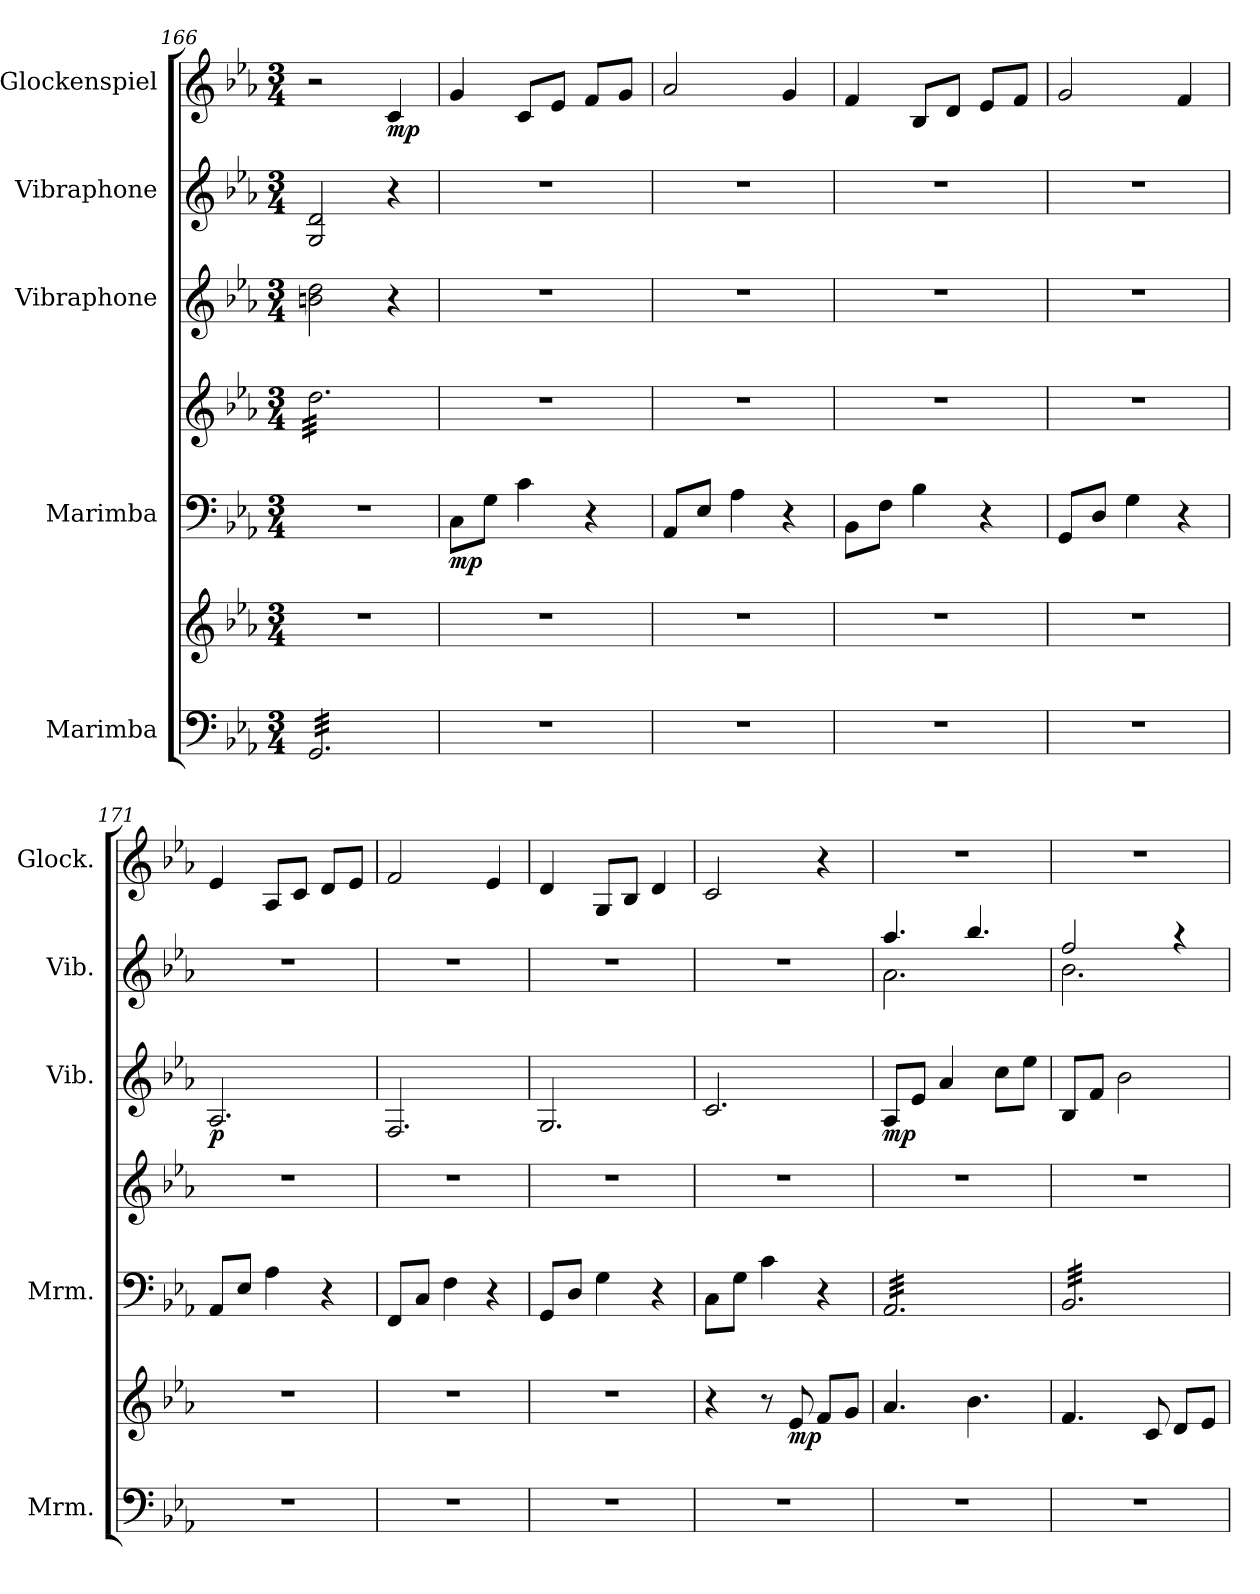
**kern	**kern	**dynam	**kern	**kern	**dynam	**kern	**dynam	**kern	**kern	**dynam
*part5	*part5	*part5	*part4	*part4	*part4	*part3	*part3	*part2	*part1	*part1
*staff7	*staff6	*staff6/7	*staff5	*staff4	*staff4/5	*staff3	*staff3	*staff2	*staff1	*staff1
*I"Marimba	*	*	*I"Marimba	*	*	*I"Vibraphone	*	*I"Vibraphone	*I"Glockenspiel	*
*I'Mrm.	*	*	*I'Mrm.	*	*	*I'Vib.	*	*I'Vib.	*I'Glock.	*
*clefF4	*clefG2	*	*clefF4	*clefG2	*	*clefG2	*	*clefG2	*clefG2	*
*	*	*	*	*	*	*	*	*	*ITrd-14c-24	*
*k[b-e-a-]	*k[b-e-a-]	*	*k[b-e-a-]	*k[b-e-a-]	*	*k[b-e-a-]	*	*k[b-e-a-]	*k[b-e-a-]	*
*M3/4	*M3/4	*	*M3/4	*M3/4	*	*M3/4	*	*M3/4	*M3/4	*
=166	=166	=166	=166	=166	=166	=166	=166	=166	=166	=166
*tremolo	*	*	*	*	*	*	*	*	*	*
*	*	*	*	*tremolo	*	*	*	*	*	*
32GG/LLL	2.r	.	2.r	32dd\LLL	.	2bn\ 2dd\	.	2G/ 2d/	2r	.
32GG/	.	.	.	32dd\	.	.	.	.	.	.
32GG/	.	.	.	32dd\	.	.	.	.	.	.
32GG/	.	.	.	32dd\	.	.	.	.	.	.
32GG/	.	.	.	32dd\	.	.	.	.	.	.
32GG/	.	.	.	32dd\	.	.	.	.	.	.
32GG/	.	.	.	32dd\	.	.	.	.	.	.
32GG/	.	.	.	32dd\	.	.	.	.	.	.
32GG/	.	.	.	32dd\	.	.	.	.	.	.
32GG/	.	.	.	32dd\	.	.	.	.	.	.
32GG/	.	.	.	32dd\	.	.	.	.	.	.
32GG/	.	.	.	32dd\	.	.	.	.	.	.
32GG/	.	.	.	32dd\	.	.	.	.	.	.
32GG/	.	.	.	32dd\	.	.	.	.	.	.
32GG/	.	.	.	32dd\	.	.	.	.	.	.
32GG/	.	.	.	32dd\	.	.	.	.	.	.
!	!	!	!	!	!	!	!	!	!	!LO:DY:b
32GG/	.	.	.	32dd\	.	4r	.	4r	4ccc/	mp
32GG/	.	.	.	32dd\	.	.	.	.	.	.
32GG/	.	.	.	32dd\	.	.	.	.	.	.
32GG/	.	.	.	32dd\	.	.	.	.	.	.
32GG/	.	.	.	32dd\	.	.	.	.	.	.
32GG/	.	.	.	32dd\	.	.	.	.	.	.
32GG/	.	.	.	32dd\	.	.	.	.	.	.
32GG/JJJ	.	.	.	32dd\JJJ	.	.	.	.	.	.
*	*	*	*	*Xtremolo	*	*	*	*	*	*
*Xtremolo	*	*	*	*	*	*	*	*	*	*
=167	=167	=167	=167	=167	=167	=167	=167	=167	=167	=167
!	!	!	!	!	!LO:DY:b=2	!	!	!	!	!
2.r	2.r	.	8C\L	2.r	mp	2.r	.	2.r	4ggg/	.
.	.	.	8G\J	.	.	.	.	.	.	.
.	.	.	4c\	.	.	.	.	.	8ccc/L	.
.	.	.	.	.	.	.	.	.	8eee-/J	.
.	.	.	4r	.	.	.	.	.	8fff/L	.
.	.	.	.	.	.	.	.	.	8ggg/J	.
=168	=168	=168	=168	=168	=168	=168	=168	=168	=168	=168
2.r	2.r	.	8AA-/L	2.r	.	2.r	.	2.r	2aaa-/	.
.	.	.	8E-/J	.	.	.	.	.	.	.
.	.	.	4A-\	.	.	.	.	.	.	.
.	.	.	4r	.	.	.	.	.	4ggg/	.
!!LO:PB:g=z
=169	=169	=169	=169	=169	=169	=169	=169	=169	=169	=169
2.r	2.r	.	8BB-\L	2.r	.	2.r	.	2.r	4fff/	.
.	.	.	8F\J	.	.	.	.	.	.	.
.	.	.	4B-\	.	.	.	.	.	8bb-/L	.
.	.	.	.	.	.	.	.	.	8ddd/J	.
.	.	.	4r	.	.	.	.	.	8eee-/L	.
.	.	.	.	.	.	.	.	.	8fff/J	.
=170	=170	=170	=170	=170	=170	=170	=170	=170	=170	=170
2.r	2.r	.	8GG/L	2.r	.	2.r	.	2.r	2ggg/	.
.	.	.	8D/J	.	.	.	.	.	.	.
.	.	.	4G\	.	.	.	.	.	.	.
.	.	.	4r	.	.	.	.	.	4fff/	.
=171	=171	=171	=171	=171	=171	=171	=171	=171	=171	=171
!	!	!	!	!	!	!	!LO:DY:b	!	!	!
2.r	2.r	.	8AA-/L	2.r	.	2.A-/	p	2.r	4eee-/	.
.	.	.	8E-/J	.	.	.	.	.	.	.
.	.	.	4A-\	.	.	.	.	.	8aa-/L	.
.	.	.	.	.	.	.	.	.	8ccc/J	.
.	.	.	4r	.	.	.	.	.	8ddd/L	.
.	.	.	.	.	.	.	.	.	8eee-/J	.
=172	=172	=172	=172	=172	=172	=172	=172	=172	=172	=172
2.r	2.r	.	8FF/L	2.r	.	2.F/	.	2.r	2fff/	.
.	.	.	8C/J	.	.	.	.	.	.	.
.	.	.	4F\	.	.	.	.	.	.	.
.	.	.	4r	.	.	.	.	.	4eee-/	.
=173	=173	=173	=173	=173	=173	=173	=173	=173	=173	=173
2.r	2.r	.	8GG/L	2.r	.	2.G/	.	2.r	4ddd/	.
.	.	.	8D/J	.	.	.	.	.	.	.
.	.	.	4G\	.	.	.	.	.	8gg/L	.
.	.	.	.	.	.	.	.	.	8bb-/J	.
.	.	.	4r	.	.	.	.	.	4ddd/	.
=174	=174	=174	=174	=174	=174	=174	=174	=174	=174	=174
2.r	4r	.	8C\L	2.r	.	2.c/	.	2.r	2ccc/	.
.	.	.	8G\J	.	.	.	.	.	.	.
.	8r	.	4c\	.	.	.	.	.	.	.
!	!	!LO:DY:b	!	!	!	!	!	!	!	!
.	8e-/	mp	.	.	.	.	.	.	.	.
.	8f/L	.	4r	.	.	.	.	.	4r	.
.	8g/J	.	.	.	.	.	.	.	.	.
=175	=175	=175	=175	=175	=175	=175	=175	=175	=175	=175
*	*	*	*	*	*	*	*	*^	*	*
!	!	!	!	!	!	!	!LO:DY:b	!	!	!	!
*	*	*	*tremolo	*	*	*	*	*	*	*	*
2.r	4.a-/	.	32AA-/LLL	2.r	.	8A-/L	mp	4.aa-/	2.a-\	2.r	.
.	.	.	32AA-/	.	.	.	.	.	.	.	.
.	.	.	32AA-/	.	.	.	.	.	.	.	.
.	.	.	32AA-/	.	.	.	.	.	.	.	.
.	.	.	32AA-/	.	.	8e-/J	.	.	.	.	.
.	.	.	32AA-/	.	.	.	.	.	.	.	.
.	.	.	32AA-/	.	.	.	.	.	.	.	.
.	.	.	32AA-/	.	.	.	.	.	.	.	.
.	.	.	32AA-/	.	.	4a-/	.	.	.	.	.
.	.	.	32AA-/	.	.	.	.	.	.	.	.
.	.	.	32AA-/	.	.	.	.	.	.	.	.
.	.	.	32AA-/	.	.	.	.	.	.	.	.
.	4.b-\	.	32AA-/	.	.	.	.	4.bb-/	.	.	.
.	.	.	32AA-/	.	.	.	.	.	.	.	.
.	.	.	32AA-/	.	.	.	.	.	.	.	.
.	.	.	32AA-/	.	.	.	.	.	.	.	.
.	.	.	32AA-/	.	.	8cc\L	.	.	.	.	.
.	.	.	32AA-/	.	.	.	.	.	.	.	.
.	.	.	32AA-/	.	.	.	.	.	.	.	.
.	.	.	32AA-/	.	.	.	.	.	.	.	.
.	.	.	32AA-/	.	.	8ee-\J	.	.	.	.	.
.	.	.	32AA-/	.	.	.	.	.	.	.	.
.	.	.	32AA-/	.	.	.	.	.	.	.	.
.	.	.	32AA-/JJJ	.	.	.	.	.	.	.	.
=176	=176	=176	=176	=176	=176	=176	=176	=176	=176	=176	=176
2.r	4.f/	.	32BB-/LLL	2.r	.	8B-/L	.	2ff/	2.b-\	2.r	.
.	.	.	32BB-/	.	.	.	.	.	.	.	.
.	.	.	32BB-/	.	.	.	.	.	.	.	.
.	.	.	32BB-/	.	.	.	.	.	.	.	.
.	.	.	32BB-/	.	.	8f/J	.	.	.	.	.
.	.	.	32BB-/	.	.	.	.	.	.	.	.
.	.	.	32BB-/	.	.	.	.	.	.	.	.
.	.	.	32BB-/	.	.	.	.	.	.	.	.
.	.	.	32BB-/	.	.	2b-\	.	.	.	.	.
.	.	.	32BB-/	.	.	.	.	.	.	.	.
.	.	.	32BB-/	.	.	.	.	.	.	.	.
.	.	.	32BB-/	.	.	.	.	.	.	.	.
.	8c/	.	32BB-/	.	.	.	.	.	.	.	.
.	.	.	32BB-/	.	.	.	.	.	.	.	.
.	.	.	32BB-/	.	.	.	.	.	.	.	.
.	.	.	32BB-/	.	.	.	.	.	.	.	.
.	8d/L	.	32BB-/	.	.	.	.	4r	.	.	.
.	.	.	32BB-/	.	.	.	.	.	.	.	.
.	.	.	32BB-/	.	.	.	.	.	.	.	.
.	.	.	32BB-/	.	.	.	.	.	.	.	.
.	8e-/J	.	32BB-/	.	.	.	.	.	.	.	.
.	.	.	32BB-/	.	.	.	.	.	.	.	.
.	.	.	32BB-/	.	.	.	.	.	.	.	.
.	.	.	32BB-/JJJ	.	.	.	.	.	.	.	.
*	*	*	*Xtremolo	*	*	*	*	*	*	*	*
*	*	*	*	*	*	*	*	*v	*v	*	*
=	=	=	=	=	=	=	=	=	=	=
*-	*-	*-	*-	*-	*-	*-	*-	*-	*-	*-
